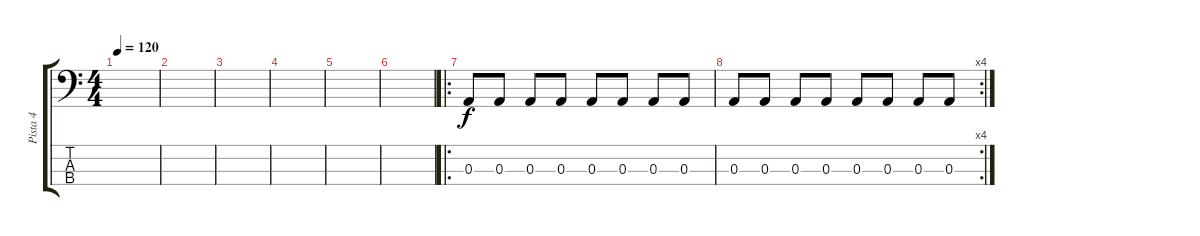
\track ("Pista 4" "Pista 4") {instrument electricbassfinger}
\staff {score tabs}
\tuning (G2 D2 A1 E1) {hide}
\ts (4 4)
\tempo 120
\clef f4
\ks c
|
|
|
|
|
|
\ro
0.3.8 0.3.8 0.3.8 0.3.8 0.3.8 0.3.8 0.3.8 0.3.8 |
\rc 4
0.3.8 0.3.8 0.3.8 0.3.8 0.3.8 0.3.8 0.3.8 0.3.8
